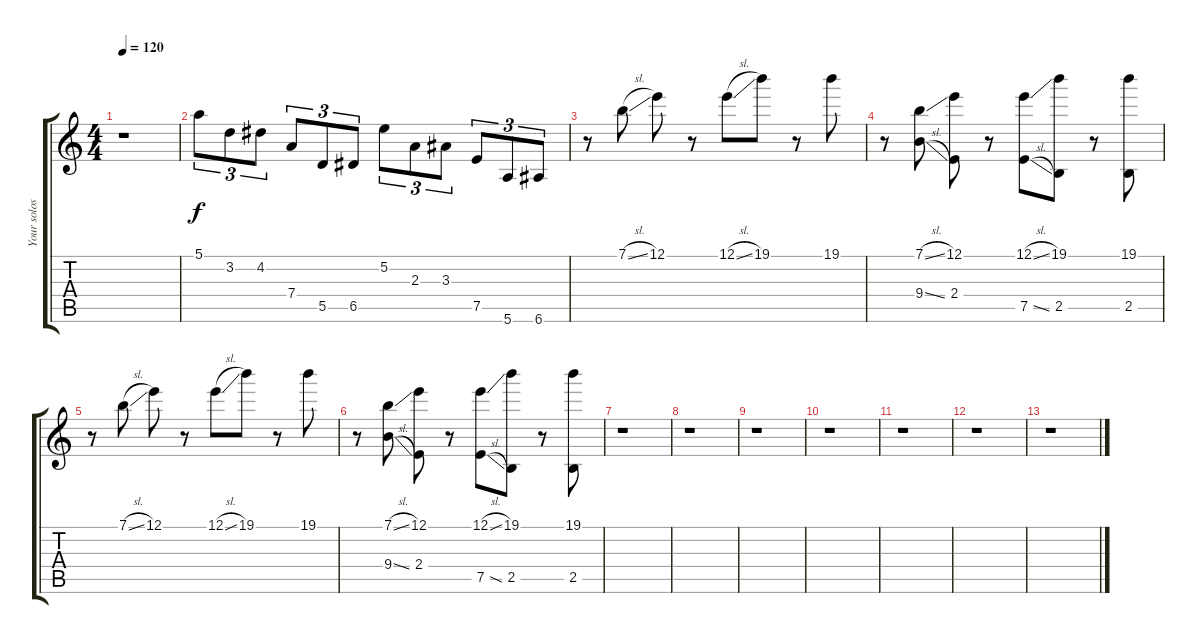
\track ("Your solos here!" "Your solos") {instrument distortionguitar}
\staff {score tabs}
\tuning (E4 B3 G3 D3 A2 E2) {hide}
\ts (4 4)
\tempo 120
\clef g2
\ks c
r.1{dy f} |
5.1.8{tu (3 2)} 3.2.8{tu (3 2)} 4.2.8{tu (3 2)} 7.4.8{tu (3 2)} 5.5.8{tu (3 2)} 6.5.8{tu (3 2)} 5.2.8{tu (3 2)} 2.3.8{tu (3 2)} 3.3.8{tu (3 2)} 7.5.8{tu (3 2)} 5.6.8{tu (3 2)} 6.6.8{tu (3 2)} |
r.8{instrument lead1square} 7.1{sl}.8 12.1.8 r.8 12.1{sl}.8 19.1.8 r.8 19.1.8 |
r.8{instrument lead1square} (7.1{sl} 9.4{sl}).8 (12.1 2.4).8 r.8 (12.1{sl} 7.5{sl}).8 (19.1 2.5).8 r.8 (19.1 2.5).8 |
r.8{instrument lead1square} 7.1{sl}.8 12.1.8 r.8 12.1{sl}.8 19.1.8 r.8 19.1.8 |
r.8{instrument lead1square} (7.1{sl} 9.4{sl}).8 (12.1 2.4).8 r.8 (12.1{sl} 7.5{sl}).8 (19.1 2.5).8 r.8 (19.1 2.5).8 |
r.1 |
r.1 |
r.1 |
r.1 |
r.1 |
r.1 |
r.1
